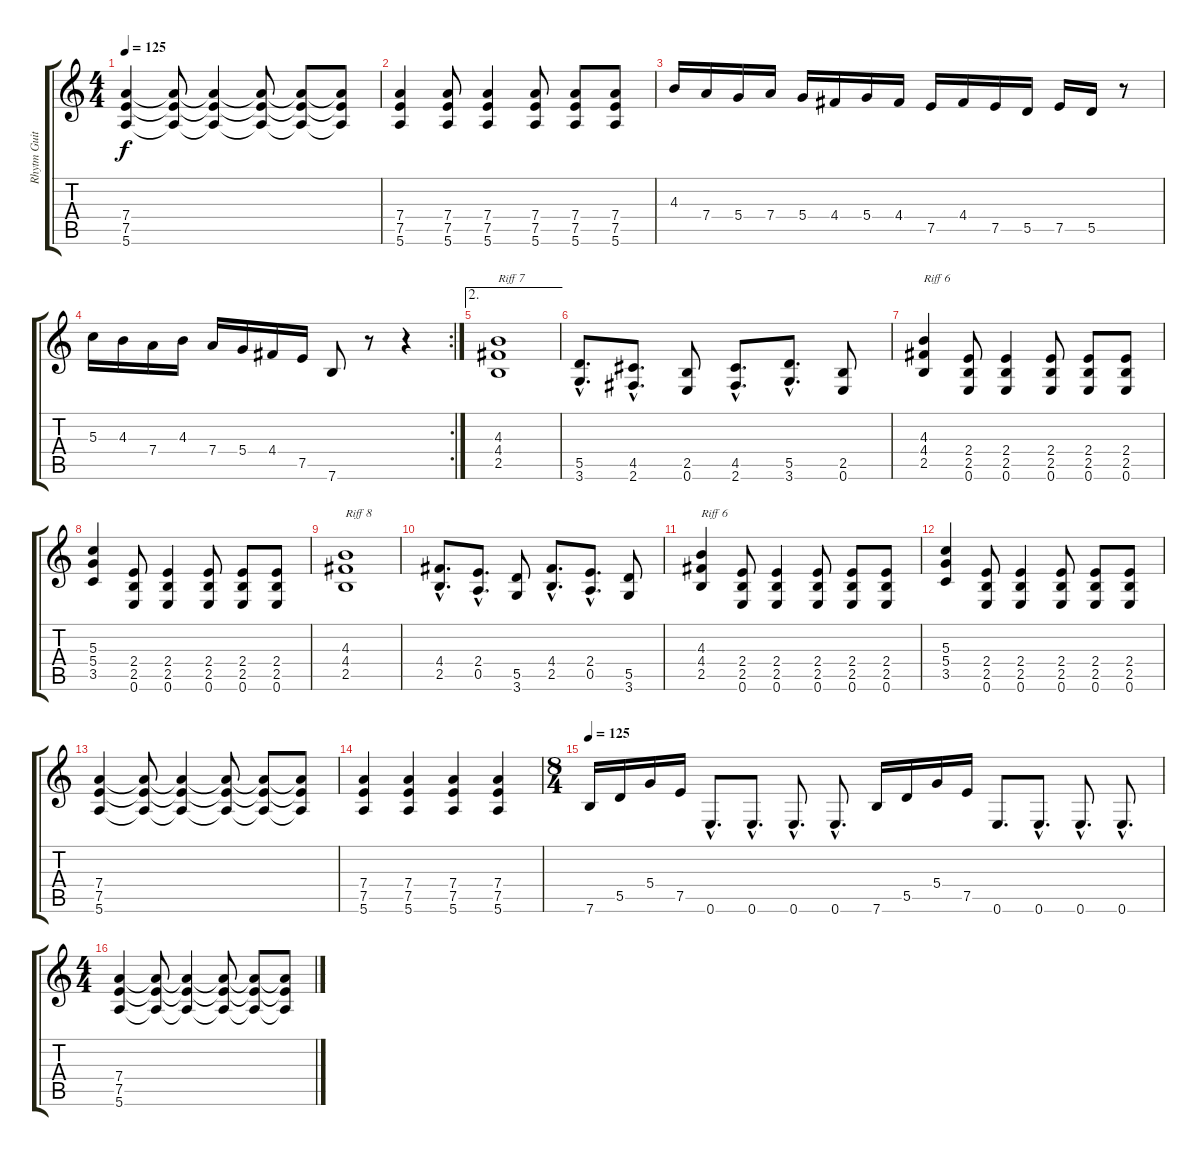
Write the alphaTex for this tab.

\track ("Rhytm Guitar" "Rhytm Guit") {instrument distortionguitar}
\staff {score tabs}
\tuning (E4 B3 G3 D3 A2 E2) {hide}
\ts (4 4)
\tempo 125
\clef g2
\ks c
(7.4 7.5 5.6).4{dy f} (7.4{t} 7.5{t} 5.6{t}).8 (7.4{t} 7.5{t} 5.6{t}).4 (7.4{t} 7.5{t} 5.6{t}).8 (7.4{t} 7.5{t} 5.6{t}).8 (7.4{t} 7.5{t} 5.6{t}).8 |
(7.4 7.5 5.6).4 (7.4 7.5 5.6).8 (7.4 7.5 5.6).4 (7.4 7.5 5.6).8 (7.4 7.5 5.6).8 (7.4 7.5 5.6).8 |
4.3.16 7.4.16 5.4.16 7.4.16 5.4.16 4.4.16 5.4.16 4.4.16 7.5.16 4.4.16 7.5.16 5.5.16 7.5.16 5.5.16 r.8 |
\rc 2
5.3.16 4.3.16 7.4.16 4.3.16 7.4.16 5.4.16 4.4.16 7.5.16 7.6.8 r.8 r.4 |
\ae 2
(4.3 4.4 2.5).1{txt "Riff 7"} |
(5.5{hac} 3.6{hac}).8{d} (4.5{hac} 2.6{hac}).8{d} (2.5 0.6).8 (4.5{hac} 2.6{hac}).8{d} (5.5{hac} 3.6{hac}).8{d} (2.5 0.6).8 |
(4.3 4.4 2.5).4{txt "Riff 6"} (2.4 2.5 0.6).8 (2.4 2.5 0.6).4 (2.4 2.5 0.6).8 (2.4 2.5 0.6).8 (2.4 2.5 0.6).8 |
(5.3 5.4 3.5).4 (2.4 2.5 0.6).8 (2.4 2.5 0.6).4 (2.4 2.5 0.6).8 (2.4 2.5 0.6).8 (2.4 2.5 0.6).8 |
(4.3 4.4 2.5).1{txt "Riff 8"} |
(4.4{hac} 2.5{hac}).8{d} (2.4{hac} 0.5{hac}).8{d} (5.5 3.6).8 (4.4{hac} 2.5{hac}).8{d} (2.4{hac} 0.5{hac}).8{d} (5.5 3.6).8 |
(4.3 4.4 2.5).4{txt "Riff 6"} (2.4 2.5 0.6).8 (2.4 2.5 0.6).4 (2.4 2.5 0.6).8 (2.4 2.5 0.6).8 (2.4 2.5 0.6).8 |
(5.3 5.4 3.5).4 (2.4 2.5 0.6).8 (2.4 2.5 0.6).4 (2.4 2.5 0.6).8 (2.4 2.5 0.6).8 (2.4 2.5 0.6).8 |
(7.4 7.5 5.6).4 (7.4{t} 7.5{t} 5.6{t}).8 (7.4{t} 7.5{t} 5.6{t}).4 (7.4{t} 7.5{t} 5.6{t}).8 (7.4{t} 7.5{t} 5.6{t}).8 (7.4{t} 7.5{t} 5.6{t}).8 |
(7.4 7.5 5.6).4 (7.4 7.5 5.6).4 (7.4 7.5 5.6).4 (7.4 7.5 5.6).4 |
\ts (8 4)
\tempo 125
7.6.16 5.5.16 5.4.16 7.5.16 0.6{hac}.8{d} 0.6{hac}.8{d} 0.6{hac}.8{d} 0.6{hac}.8{d} 7.6.16 5.5.16 5.4.16 7.5.16 0.6.8{d} 0.6{hac}.8{d} 0.6{hac}.8{d} 0.6{hac}.8{d} |
\ts (4 4)
(7.4 7.5 5.6).4 (7.4{t} 7.5{t} 5.6{t}).8 (7.4{t} 7.5{t} 5.6{t}).4 (7.4{t} 7.5{t} 5.6{t}).8 (7.4{t} 7.5{t} 5.6{t}).8 (7.4{t} 7.5{t} 5.6{t}).8
